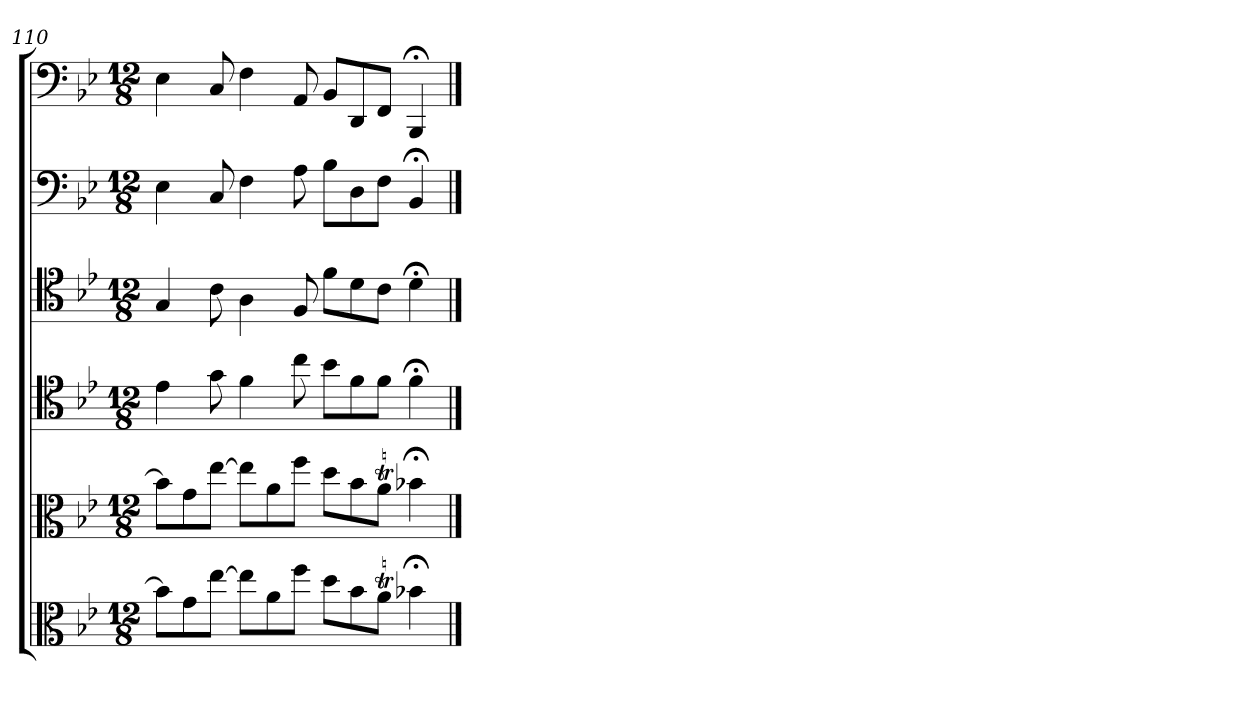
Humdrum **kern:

**kern	**kern	**kern	**kern	**kern	**kern
*part6	*part5	*part4	*part3	*part2	*part1
*staff6	*staff5	*staff4	*staff3	*staff2	*staff1
*clefC3	*clefC3	*clefC4	*clefC4	*clefF4	*clefF4
*k[b-e-]	*k[b-e-]	*k[b-e-]	*k[b-e-]	*k[b-e-]	*k[b-e-]
*B-:	*B-:	*B-:	*B-:	*B-:	*B-:
*M12/8	*M12/8	*M12/8	*M12/8	*M12/8	*M12/8
=110	=110	=110	=110	=110	=110
8b-\L]	8b-\L]	4e-\	4G/	4E-\	4E-\
8g\	8g\	.	.	.	.
[8ee-\J	[8ee-\J	8g\	8c\	8C/	8C/
8ee-\L]	8ee-\L]	4f\	4A\	4F\	4F\
8a\	8a\	.	.	.	.
8ff\J	8ff\J	8cc\	8F/	8A\	8AA/
8dd\L	8dd\L	8b-\L	8f\L	8B-\L	8BB-/L
8b-\	8b-\	8f\	8d\	8D\	8DD/
8aT\J	8aT\J	8f\J	8c\J	8F\J	8FF/J
4b-X;<\	4b-X;<\	4f;<\	4d;<\	4BB-;</	4BBB-;</
==	==	==	==	==	==
*-	*-	*-	*-	*-	*-
